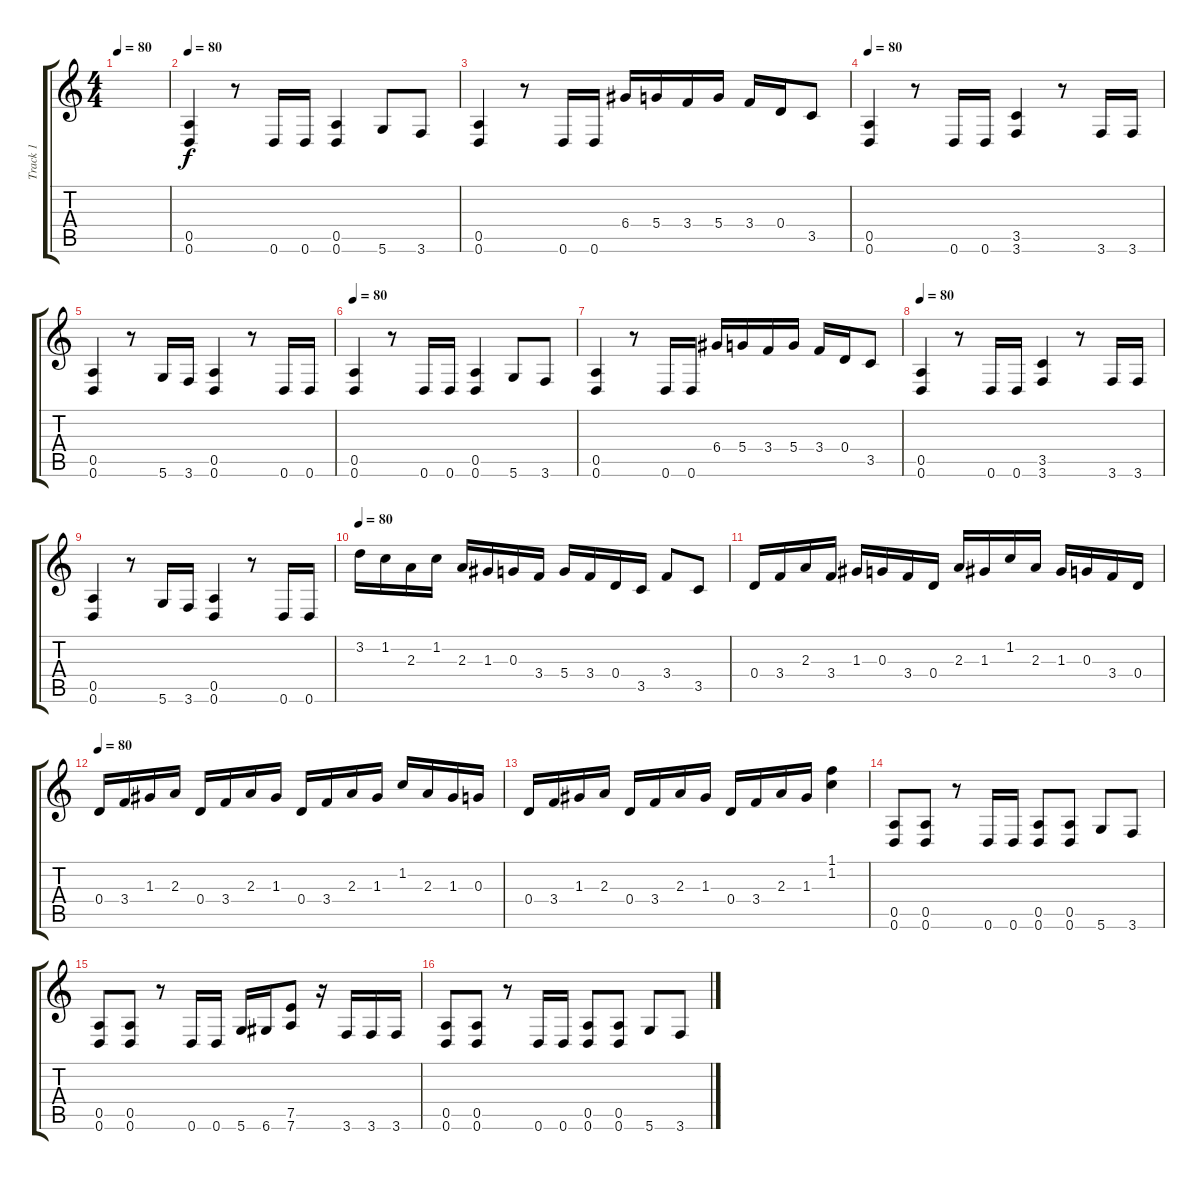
\track ("Track 1" "Track 1") {instrument overdrivenguitar}
\staff {score tabs}
\tuning (E4 B3 G3 D3 A2 D2) {hide}
\ts (4 4)
\tempo 80
\clef g2
\ks c
|
\tempo 80
(0.5 0.6).4 r.8 0.6.16 0.6.16 (0.5 0.6).4 5.6.8 3.6.8 |
(0.5 0.6).4 r.8 0.6.16 0.6.16 6.4.16 5.4.16 3.4.16 5.4.16 3.4.16 0.4.16 3.5.8 |
\tempo 80
(0.5 0.6).4 r.8 0.6.16 0.6.16 (3.5 3.6).4 r.8 3.6.16 3.6.16 |
(0.5 0.6).4 r.8 5.6.16 3.6.16 (0.5 0.6).4 r.8 0.6.16 0.6.16 |
\tempo 80
(0.5 0.6).4 r.8 0.6.16 0.6.16 (0.5 0.6).4 5.6.8 3.6.8 |
(0.5 0.6).4 r.8 0.6.16 0.6.16 6.4.16 5.4.16 3.4.16 5.4.16 3.4.16 0.4.16 3.5.8 |
\tempo 80
(0.5 0.6).4 r.8 0.6.16 0.6.16 (3.5 3.6).4 r.8 3.6.16 3.6.16 |
(0.5 0.6).4 r.8 5.6.16 3.6.16 (0.5 0.6).4 r.8 0.6.16 0.6.16 |
\tempo 80
3.2.16 1.2.16 2.3.16 1.2.16 2.3.16 1.3.16 0.3.16 3.4.16 5.4.16 3.4.16 0.4.16 3.5.16 3.4.8 3.5.8 |
0.4.16 3.4.16 2.3.16 3.4.16 1.3.16 0.3.16 3.4.16 0.4.16 2.3.16 1.3.16 1.2.16 2.3.16 1.3.16 0.3.16 3.4.16 0.4.16 |
\tempo 80
0.4.16 3.4.16 1.3.16 2.3.16 0.4.16 3.4.16 2.3.16 1.3.16 0.4.16 3.4.16 2.3.16 1.3.16 1.2.16 2.3.16 1.3.16 0.3.16 |
0.4.16 3.4.16 1.3.16 2.3.16 0.4.16 3.4.16 2.3.16 1.3.16 0.4.16 3.4.16 2.3.16 1.3.16 (1.1 1.2).4 |
(0.5 0.6).8 (0.5 0.6).8 r.8 0.6.16 0.6.16 (0.5 0.6).8 (0.5 0.6).8 5.6.8 3.6.8 |
(0.5 0.6).8 (0.5 0.6).8 r.8 0.6.16 0.6.16 5.6.16 6.6.16 (7.5 7.6).8 r.16 3.6.16 3.6.16 3.6.16 |
(0.5 0.6).8 (0.5 0.6).8 r.8 0.6.16 0.6.16 (0.5 0.6).8 (0.5 0.6).8 5.6.8 3.6.8
